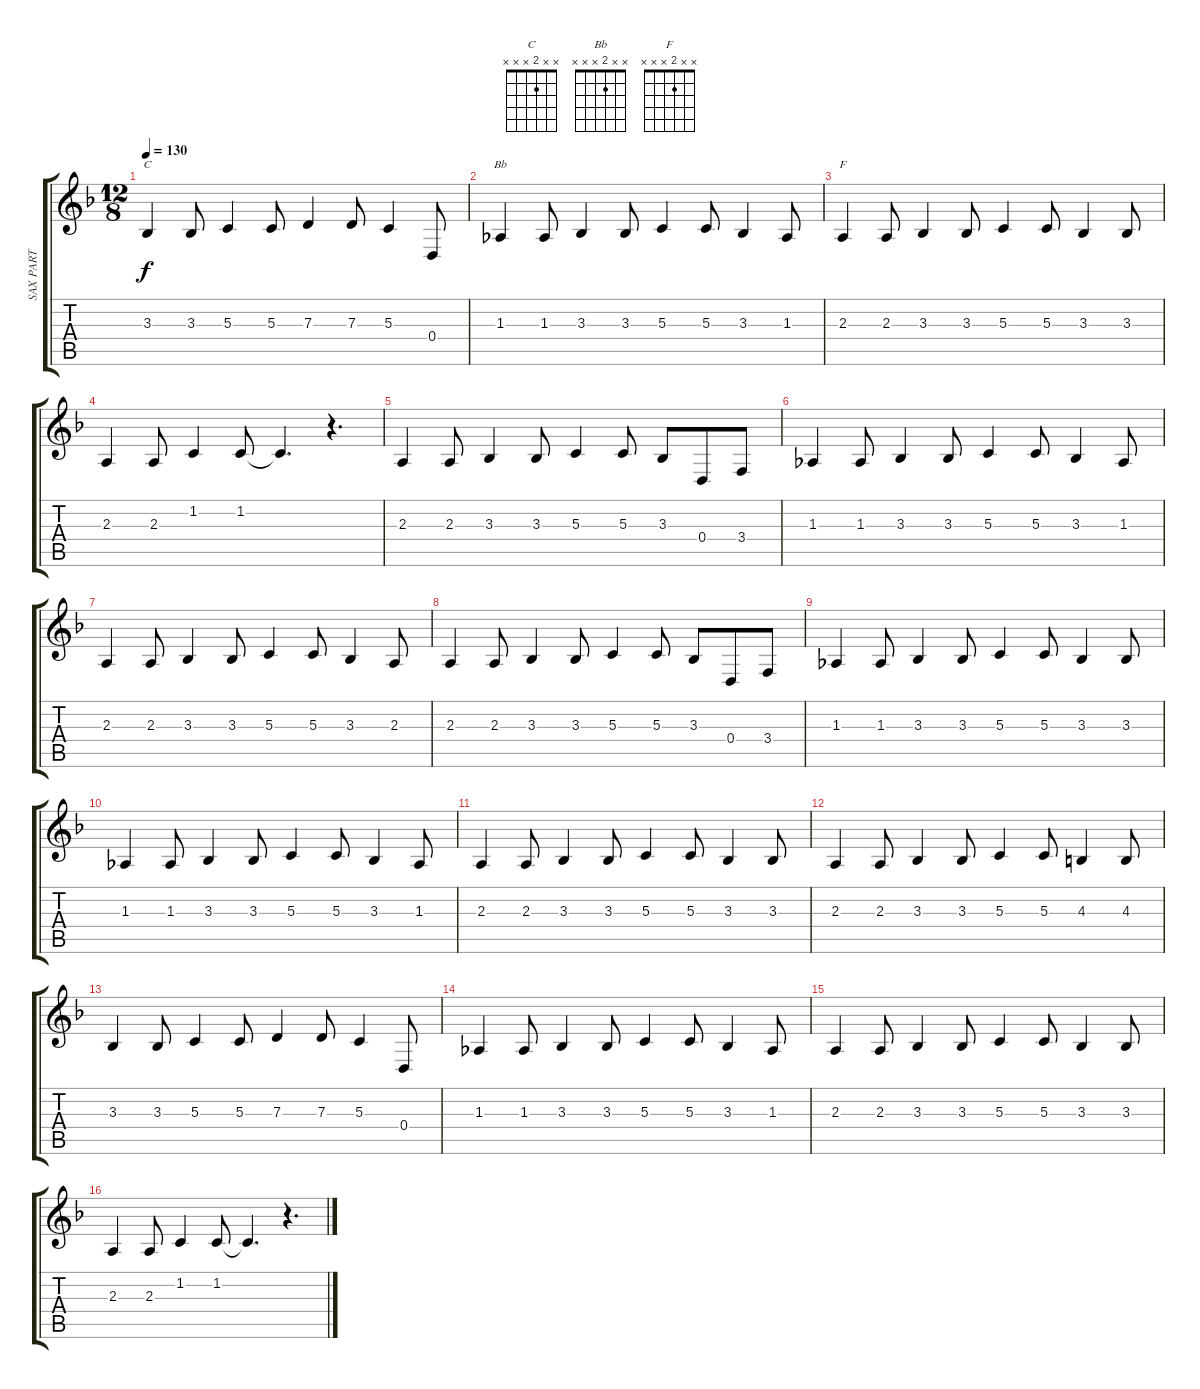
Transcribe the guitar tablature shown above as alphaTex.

\track ("SAX PART" "SAX PART") {instrument tenorsax}
\staff {score tabs}
\tuning (E4 B3 G3 D3 A2 E2) {hide}
\chord ("C" x x 2 x x x)
\chord ("Bb" x x 2 x x x)
\chord ("F" x x 2 x x x)
\ts (12 8)
\tempo 130
\clef g2
\ks f
3.3.4{ch "C" dy f} 3.3.8 5.3.4 5.3.8 7.3.4 7.3.8 5.3.4 0.4.8 |
1.3.4{ch "Bb"} 1.3.8 3.3.4 3.3.8 5.3.4 5.3.8 3.3.4 1.3.8 |
2.3.4{ch "F"} 2.3.8 3.3.4 3.3.8 5.3.4 5.3.8 3.3.4 3.3.8 |
2.3.4 2.3.8 1.2.4 1.2.8 1.2{t}.4{d} r.4{d} |
2.3.4 2.3.8 3.3.4 3.3.8 5.3.4 5.3.8 3.3.8 0.4.8 3.4.8 |
1.3.4 1.3.8 3.3.4 3.3.8 5.3.4 5.3.8 3.3.4 1.3.8 |
2.3.4 2.3.8 3.3.4 3.3.8 5.3.4 5.3.8 3.3.4 2.3.8 |
2.3.4 2.3.8 3.3.4 3.3.8 5.3.4 5.3.8 3.3.8 0.4.8 3.4.8 |
1.3.4 1.3.8 3.3.4 3.3.8 5.3.4 5.3.8 3.3.4 3.3.8 |
1.3.4 1.3.8 3.3.4 3.3.8 5.3.4 5.3.8 3.3.4 1.3.8 |
2.3.4 2.3.8 3.3.4 3.3.8 5.3.4 5.3.8 3.3.4 3.3.8 |
2.3.4 2.3.8 3.3.4 3.3.8 5.3.4 5.3.8 4.3.4 4.3.8 |
3.3.4 3.3.8 5.3.4 5.3.8 7.3.4 7.3.8 5.3.4 0.4.8 |
1.3.4 1.3.8 3.3.4 3.3.8 5.3.4 5.3.8 3.3.4 1.3.8 |
2.3.4 2.3.8 3.3.4 3.3.8 5.3.4 5.3.8 3.3.4 3.3.8 |
2.3.4 2.3.8 1.2.4 1.2.8 1.2{t}.4{d} r.4{d}
